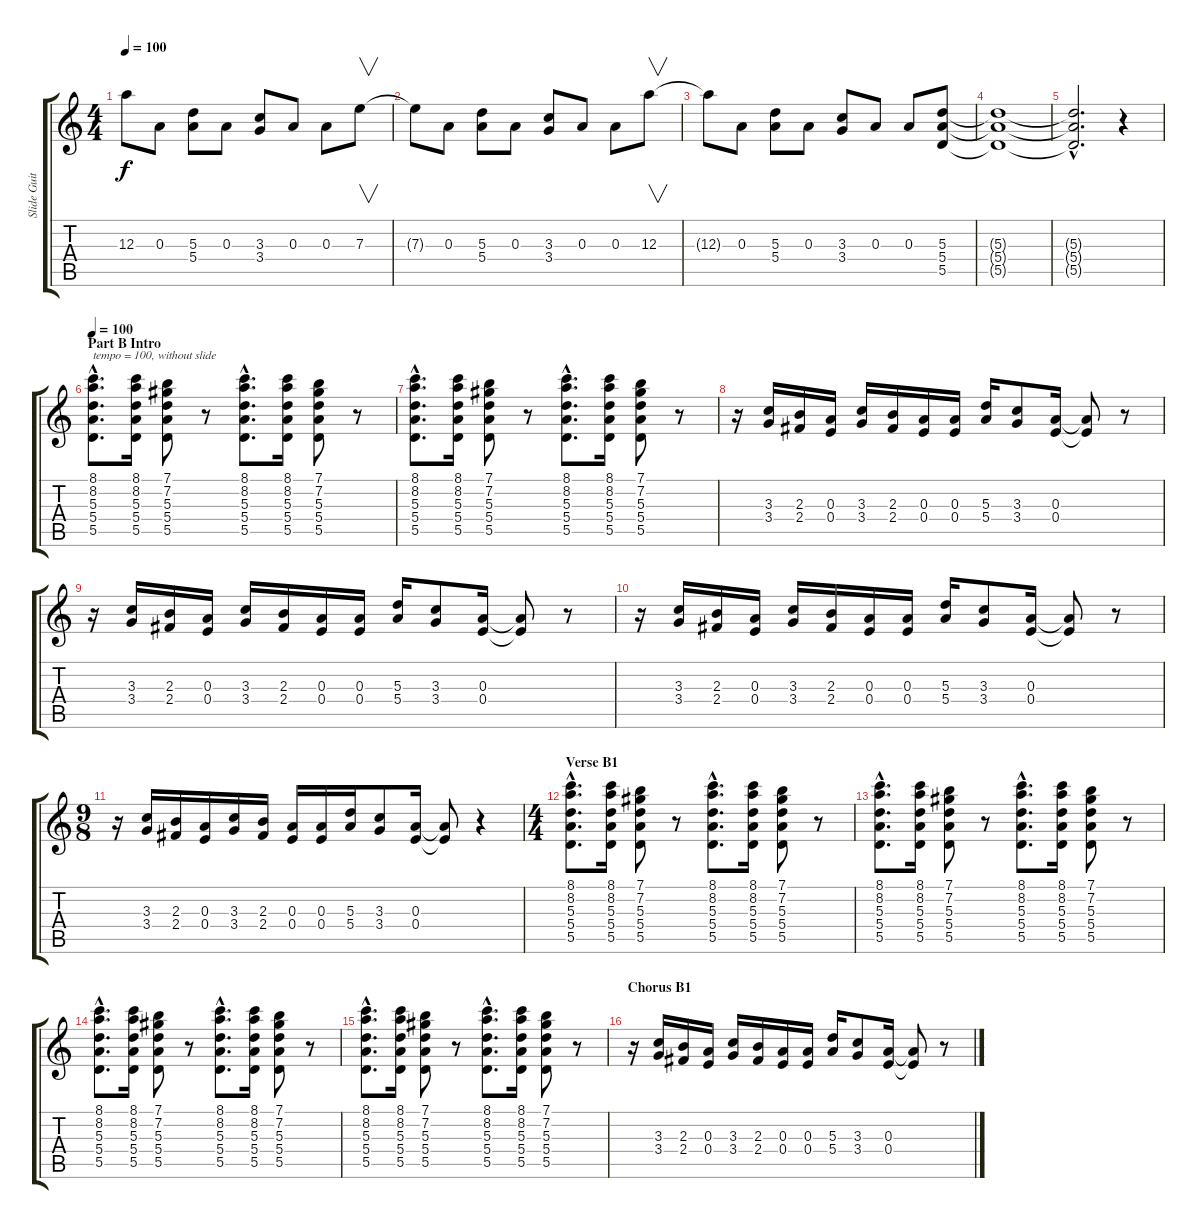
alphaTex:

\track ("Slide Guitar" "Slide Guit") {instrument distortionguitar}
\staff {score tabs}
\tuning (E4 Db4 A3 E3 A2 E2) {hide}
\ts (4 4)
\tempo 100
\clef g2
\ks c
12.3{t}.8{dy f} 0.3.8 (5.3 5.4).8 0.3.8 (3.3 3.4).8 0.3.8 0.3.8 7.3.8{v} |
7.3{t}.8 0.3.8 (5.3 5.4).8 0.3.8 (3.3 3.4).8 0.3.8 0.3.8 12.3.8{v} |
12.3{t}.8 0.3.8 (5.3 5.4).8 0.3.8 (3.3 3.4).8 0.3.8 0.3.8 (5.3 5.4 5.5).8 |
(5.3{t} 5.4{t} 5.5{t}).1 |
(5.3{hac t} 5.4{hac t} 5.5{hac t}).2{d} r.4 |
\section ("" "Part B Intro")
\tempo 100
(8.1{hac} 8.2{hac} 5.3{hac} 5.4{hac} 5.5{hac}).8{d txt "tempo = 100, without slide"} (8.1 8.2 5.3 5.4 5.5).16 (7.1 7.2 5.3 5.4 5.5).8 r.8 (8.1{hac} 8.2{hac} 5.3{hac} 5.4{hac} 5.5{hac}).8{d} (8.1 8.2 5.3 5.4 5.5).16 (7.1 7.2 5.3 5.4 5.5).8 r.8 |
(8.1{hac} 8.2{hac} 5.3{hac} 5.4{hac} 5.5{hac}).8{d} (8.1 8.2 5.3 5.4 5.5).16 (7.1 7.2 5.3 5.4 5.5).8 r.8 (8.1{hac} 8.2{hac} 5.3{hac} 5.4{hac} 5.5{hac}).8{d} (8.1 8.2 5.3 5.4 5.5).16 (7.1 7.2 5.3 5.4 5.5).8 r.8 |
r.16 (3.3 3.4).16 (2.3 2.4).16 (0.3 0.4).16 (3.3 3.4).16 (2.3 2.4).16 (0.3 0.4).16 (0.3 0.4).16 (5.3 5.4).16 (3.3 3.4).8 (0.3 0.4).16 (0.3{t} 0.4{t}).8 r.8 |
r.16 (3.3 3.4).16 (2.3 2.4).16 (0.3 0.4).16 (3.3 3.4).16 (2.3 2.4).16 (0.3 0.4).16 (0.3 0.4).16 (5.3 5.4).16 (3.3 3.4).8 (0.3 0.4).16 (0.3{t} 0.4{t}).8 r.8 |
r.16 (3.3 3.4).16 (2.3 2.4).16 (0.3 0.4).16 (3.3 3.4).16 (2.3 2.4).16 (0.3 0.4).16 (0.3 0.4).16 (5.3 5.4).16 (3.3 3.4).8 (0.3 0.4).16 (0.3{t} 0.4{t}).8 r.8 |
\ts (9 8)
r.16 (3.3 3.4).16 (2.3 2.4).16 (0.3 0.4).16 (3.3 3.4).16 (2.3 2.4).16 (0.3 0.4).16 (0.3 0.4).16 (5.3 5.4).16 (3.3 3.4).8 (0.3 0.4).16 (0.3{t} 0.4{t}).8 r.4 |
\ts (4 4)
\section ("" "Verse B1")
(8.1{hac} 8.2{hac} 5.3{hac} 5.4{hac} 5.5{hac}).8{d} (8.1 8.2 5.3 5.4 5.5).16 (7.1 7.2 5.3 5.4 5.5).8 r.8 (8.1{hac} 8.2{hac} 5.3{hac} 5.4{hac} 5.5{hac}).8{d} (8.1 8.2 5.3 5.4 5.5).16 (7.1 7.2 5.3 5.4 5.5).8 r.8 |
(8.1{hac} 8.2{hac} 5.3{hac} 5.4{hac} 5.5{hac}).8{d} (8.1 8.2 5.3 5.4 5.5).16 (7.1 7.2 5.3 5.4 5.5).8 r.8 (8.1{hac} 8.2{hac} 5.3{hac} 5.4{hac} 5.5{hac}).8{d} (8.1 8.2 5.3 5.4 5.5).16 (7.1 7.2 5.3 5.4 5.5).8 r.8 |
(8.1{hac} 8.2{hac} 5.3{hac} 5.4{hac} 5.5{hac}).8{d} (8.1 8.2 5.3 5.4 5.5).16 (7.1 7.2 5.3 5.4 5.5).8 r.8 (8.1{hac} 8.2{hac} 5.3{hac} 5.4{hac} 5.5{hac}).8{d} (8.1 8.2 5.3 5.4 5.5).16 (7.1 7.2 5.3 5.4 5.5).8 r.8 |
(8.1{hac} 8.2{hac} 5.3{hac} 5.4{hac} 5.5{hac}).8{d} (8.1 8.2 5.3 5.4 5.5).16 (7.1 7.2 5.3 5.4 5.5).8 r.8 (8.1{hac} 8.2{hac} 5.3{hac} 5.4{hac} 5.5{hac}).8{d} (8.1 8.2 5.3 5.4 5.5).16 (7.1 7.2 5.3 5.4 5.5).8 r.8 |
\section ("" "Chorus B1")
r.16 (3.3 3.4).16 (2.3 2.4).16 (0.3 0.4).16 (3.3 3.4).16 (2.3 2.4).16 (0.3 0.4).16 (0.3 0.4).16 (5.3 5.4).16 (3.3 3.4).8 (0.3 0.4).16 (0.3{t} 0.4{t}).8 r.8
